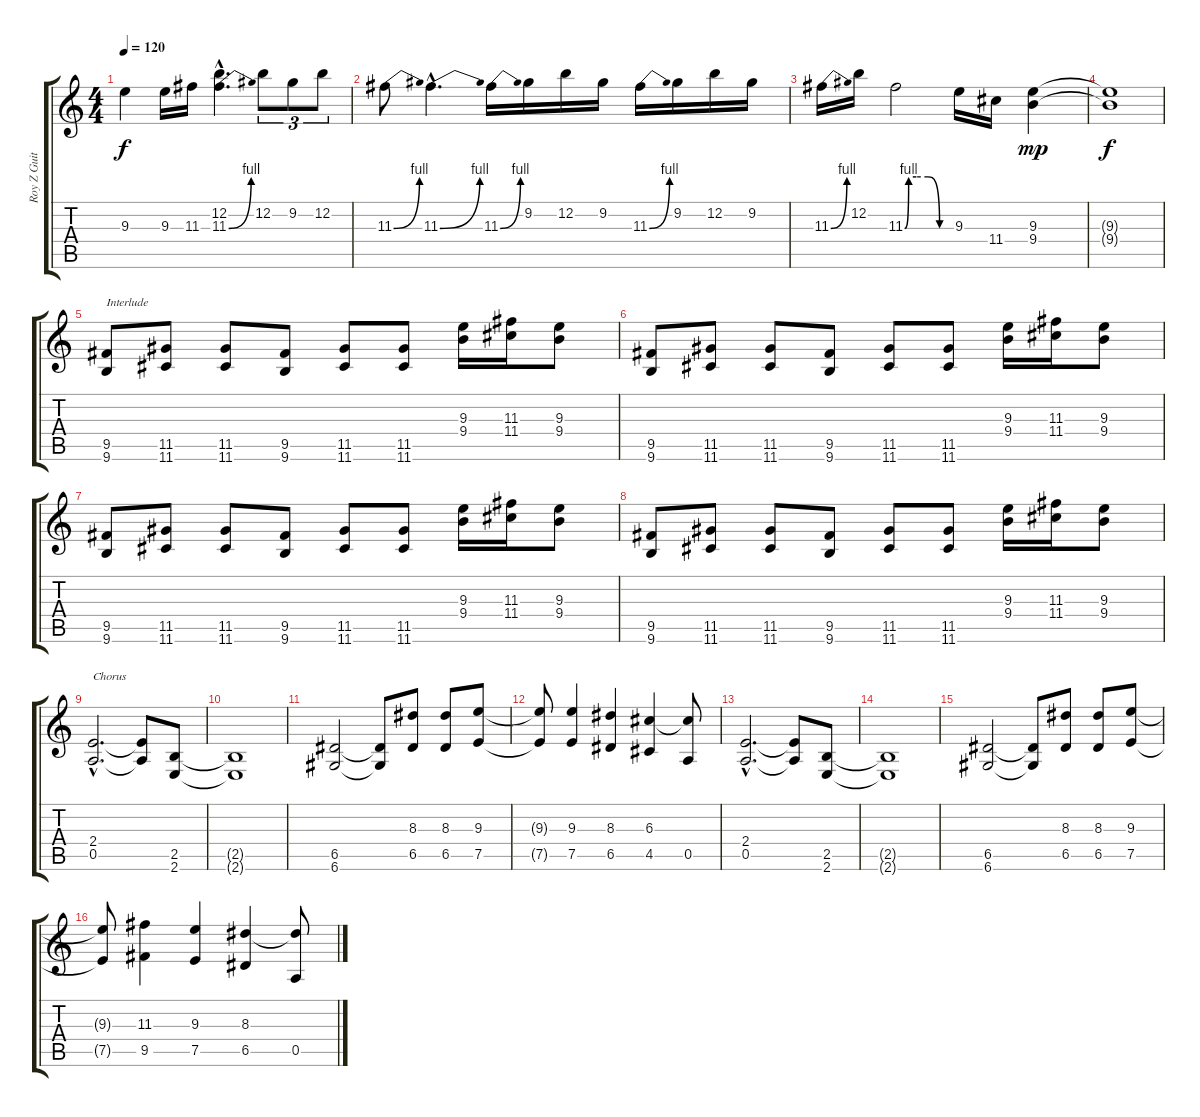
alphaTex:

\track ("Roy Z Guitar 01" "Roy Z Guit") {instrument overdrivenguitar}
\staff {score tabs}
\tuning (E4 B3 G3 D3 A2 D2) {hide}
\ts (4 4)
\tempo 120
\clef g2
\ks c
9.3.4{dy f} 9.3.16 11.3.16 (12.2{hac} 11.3{be (bend 0 0 60 4) hac}).4{d} 12.2.8{tu (3 2)} 9.2.8{tu (3 2)} 12.2.8{tu (3 2)} |
11.3{be (bend 0 0 60 4)}.8 11.3{be (bend 0 0 60 4) hac}.4{d} 11.3{be (bend 0 0 60 4)}.16 9.2.16 12.2.16 9.2.16 11.3{be (bend 0 0 60 4)}.16 9.2.16 12.2.16 9.2.16 |
11.3{be (bend 0 0 60 4)}.16 12.2.16 11.3{be (custom 0 0 5 4 15 4 30 4 45 0 60 0)}.2 9.3.16 11.4.16 (9.3 9.4).4{dy mp} |
(9.3{t} 9.4{t}).1{dy f} |
(9.5 9.6).8{txt "Interlude"} (11.5 11.6).8 (11.5 11.6).8 (9.5 9.6).8 (11.5 11.6).8 (11.5 11.6).8 (9.3 9.4).16 (11.3 11.4).16 (9.3 9.4).8 |
(9.5 9.6).8 (11.5 11.6).8 (11.5 11.6).8 (9.5 9.6).8 (11.5 11.6).8 (11.5 11.6).8 (9.3 9.4).16 (11.3 11.4).16 (9.3 9.4).8 |
(9.5 9.6).8 (11.5 11.6).8 (11.5 11.6).8 (9.5 9.6).8 (11.5 11.6).8 (11.5 11.6).8 (9.3 9.4).16 (11.3 11.4).16 (9.3 9.4).8 |
(9.5 9.6).8 (11.5 11.6).8 (11.5 11.6).8 (9.5 9.6).8 (11.5 11.6).8 (11.5 11.6).8 (9.3 9.4).16 (11.3 11.4).16 (9.3 9.4).8 |
(2.4{hac} 0.5{hac}).2{d txt "Chorus"} (2.4{t} 0.5{t}).8 (2.5 2.6).8 |
(2.5{t} 2.6{t}).1 |
(6.5 6.6).2 (6.5{t} 6.6{t}).8 (8.3 6.5).8 (8.3 6.5).8 (9.3 7.5).8 |
(9.3{t} 7.5{t}).8 (9.3 7.5).4 (8.3 6.5).4 (6.3 4.5).4 (6.3{t} 0.5).8 |
(2.4{hac} 0.5{hac}).2{d} (2.4{t} 0.5{t}).8 (2.5 2.6).8 |
(2.5{t} 2.6{t}).1 |
(6.5 6.6).2 (6.5{t} 6.6{t}).8 (8.3 6.5).8 (8.3 6.5).8 (9.3 7.5).8 |
(9.3{t} 7.5{t}).8 (11.3 9.5).4 (9.3 7.5).4 (8.3 6.5).4 (8.3{t} 0.5).8
